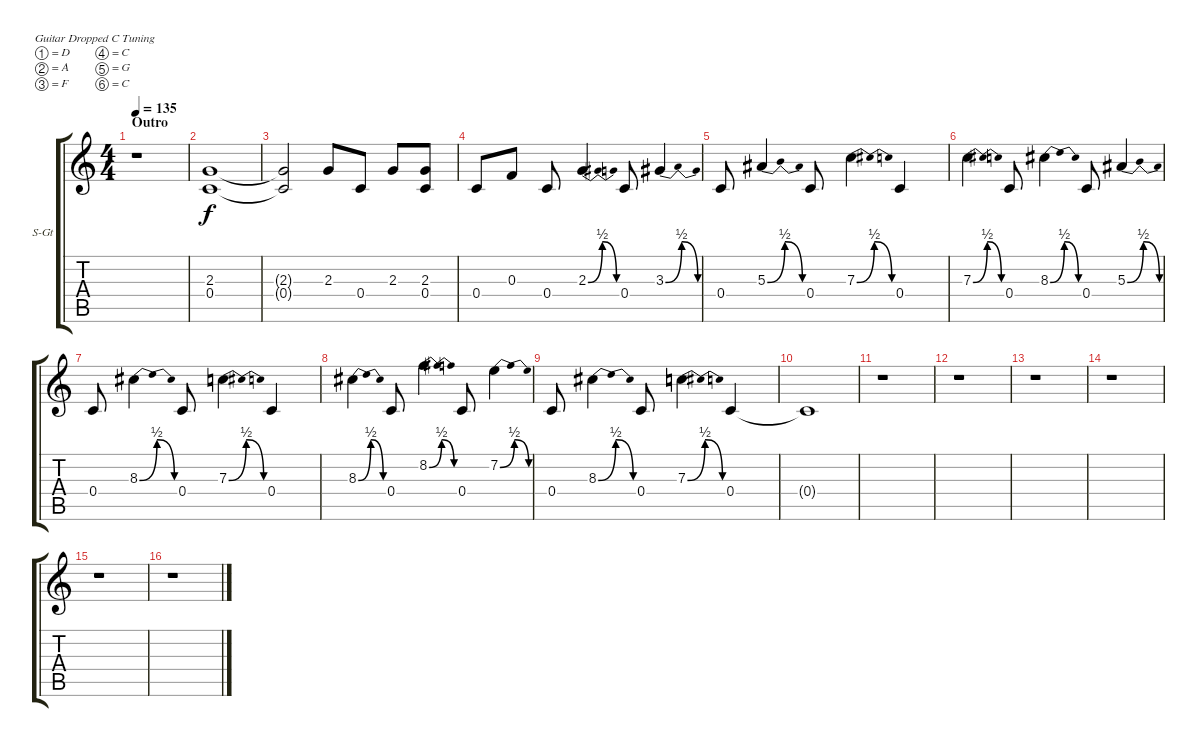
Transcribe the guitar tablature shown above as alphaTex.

\bracketExtendMode groupsimilarinstruments
\firstSystemTrackNameOrientation horizontal
\otherSystemsTrackNameOrientation horizontal
\track ("SFX" "S-Gt") {instrument sitar}
\staff {score tabs}
\tuning (D4 A3 F3 C3 G2 C2)
\displaytranspose 12
\ts (4 4)
\section ("" "Outro")
\tempo 135
\clef g2
\ks c
r.1{dy f} |
(2.3 0.4).1 |
(2.3{t} 0.4{t}).2 2.3.8 0.4.8 2.3.8 (2.3 0.4).8 |
0.4.8 0.3.8 0.4.8 2.3{be (bendrelease 0 0 30 2 30 2 60 0)}.4 0.4.8 3.3{be (bendrelease 0 0 30 2 30 2 60 0)}.4 |
0.4.8 5.3{be (bendrelease 0 0 30 2 30 2 60 0)}.4 0.4.8 7.3{be (bendrelease 0 0 30 2 30 2 60 0)}.4 0.4.4 |
7.3{be (bendrelease 0 0 30 2 30 2 60 0)}.4 0.4.8 8.3{be (bendrelease 0 0 30 2 30 2 60 0)}.4 0.4.8 5.3{be (bendrelease 0 0 30 2 30 2 60 0)}.4 |
0.4.8 8.3{be (bendrelease 0 0 30 2 30 2 60 0)}.4 0.4.8 7.3{be (bendrelease 0 0 30 2 30 2 60 0)}.4 0.4.4 |
8.3{be (bendrelease 0 0 30 2 30 2 60 0)}.4 0.4.8 8.2{be (bendrelease 0 0 30 2 30 2 60 0)}.4 0.4.8 7.2{be (bendrelease 0 0 30 2 30 2 60 0)}.4 |
0.4.8 8.3{be (bendrelease 0 0 30 2 30 2 60 0)}.4 0.4.8 7.3{be (bendrelease 0 0 30 2 30 2 60 0)}.4 0.4.4 |
0.4{t}.1 |
r.1 |
r.1 |
r.1 |
r.1 |
r.1 |
r.1
